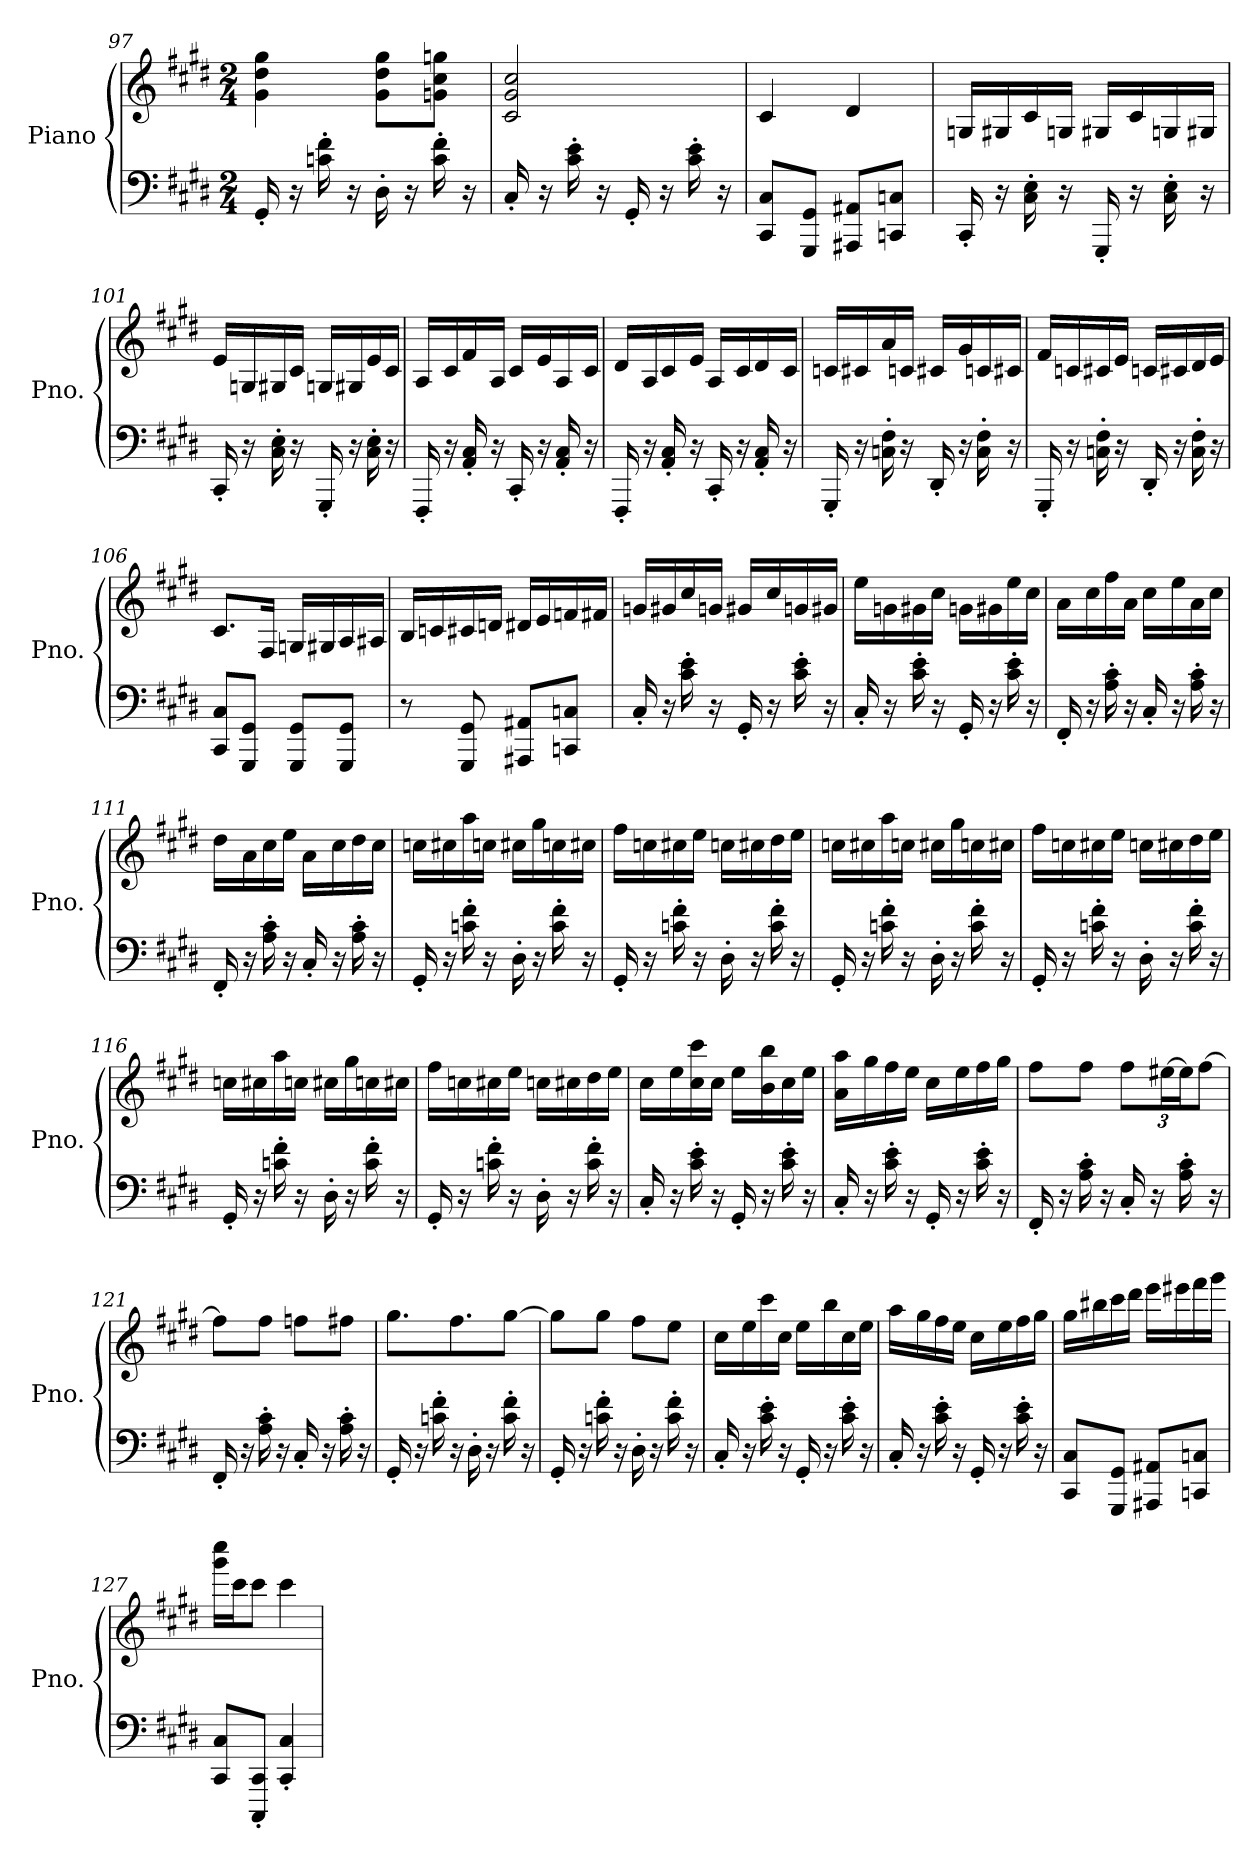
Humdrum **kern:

**kern	**kern
*part1	*part1
*staff2	*staff1
*I"Piano	*
*I'Pno.	*
*clefF4	*clefG2
*k[f#c#g#d#]	*k[f#c#g#d#]
*M2/4	*M2/4
=97	=97
16GG#'/	4g#\ 4dd#\ 4gg#\
16r	.
16cn\' 16f#\'	.
16r	.
16D#'\	8g#\ 8dd#\ 8gg#\L
16r	.
16c\' 16f#\'	8gn\ 8cc#\ 8ggn\J
16r	.
=98	=98
16C#'/	2c#/ 2g#/ 2cc#/
16r	.
16c#\' 16e\'	.
16r	.
16GG#'/	.
16r	.
16c#\' 16e\'	.
16r	.
!!LO:LB:g=z
=99	=99
8CC#/ 8C#/L	4c#/
8GGG#/ 8GG#/J	.
8AAA#X/ 8AA#X/L	4d#/
8CCn/ 8Cn/J	.
=100	=100
16CC#'/	16Gn/LL
16r	16G#X/
16C#\' 16E\'	16c#/
16r	16Gn/JJ
16GGG#'/	16G#X/LL
16r	16c#/
16C#\' 16E\'	16Gn/
16r	16G#X/JJ
=101	=101
16CC#'/	16e/LL
16r	16Gn/
16C#\' 16E\'	16G#X/
16r	16c#/JJ
16GGG#'/	16Gn/LL
16r	16G#X/
16C#\' 16E\'	16e/
16r	16c#/JJ
!!LO:LB:g=z
=102	=102
16FFF#'/	16A/LL
16r	16c#/
16AA/' 16C#/'	16f#/
16r	16A/JJ
16CC#'/	16c#/LL
16r	16e/
16AA/' 16C#/'	16A/
16r	16c#/JJ
=103	=103
16FFF#'/	16d#/LL
16r	16A/
16AA/' 16C#/'	16c#/
16r	16e/JJ
16CC#'/	16A/LL
16r	16c#/
16AA/' 16C#/'	16d#/
16r	16c#/JJ
=104	=104
16GGG#'/	16cn/LL
16r	16c#X/
16Cn\' 16F#\'	16a/
16r	16cn/JJ
16DD#'/	16c#X/LL
16r	16g#/
16C\' 16F#\'	16cn/
16r	16c#X/JJ
!!LO:LB:g=z
=105	=105
16GGG#'/	16f#/LL
16r	16cn/
16Cn\' 16F#\'	16c#X/
16r	16e/JJ
16DD#'/	16cn/LL
16r	16c#X/
16C\' 16F#\'	16d#/
16r	16e/JJ
=106	=106
8CC#/ 8C#/L	8.c#/L
8GGG#/ 8GG#/J	.
.	16F#/Jk
8GGG#/ 8GG#/L	16Gn/LL
.	16G#X/
8GGG#/ 8GG#/J	16A/
.	16A#X/JJ
=107	=107
8r	16B/LL
.	16cn/
8GGG#/ 8GG#/	16c#X/
.	16dn/JJ
8AAA#X/ 8AA#X/L	16d#X/LL
.	16e/
8CCn/ 8Cn/J	16fn/
.	16f#X/JJ
!!LO:LB:g=z
=108	=108
16C#'/	16gn/LL
16r	16g#X/
16c#\' 16e\'	16cc#/
16r	16gn/JJ
16GG#'/	16g#X/LL
16r	16cc#/
16c#\' 16e\'	16gn/
16r	16g#X/JJ
=109	=109
16C#'/	16ee\LL
16r	16gn\
16c#\' 16e\'	16g#X\
16r	16cc#\JJ
16GG#'/	16gn\LL
16r	16g#X\
16c#\' 16e\'	16ee\
16r	16cc#\JJ
=110	=110
16FF#'/	16a\LL
16r	16cc#\
16A\' 16c#\'	16ff#\
16r	16a\JJ
16C#'/	16cc#\LL
16r	16ee\
16A\' 16c#\'	16a\
16r	16cc#\JJ
!!LO:PB:g=z
=111	=111
16FF#'/	16dd#\LL
16r	16a\
16A\' 16c#\'	16cc#\
16r	16ee\JJ
16C#'/	16a\LL
16r	16cc#\
16A\' 16c#\'	16dd#\
16r	16cc#\JJ
=112	=112
16GG#'/	16ccn\LL
16r	16cc#X\
16cn\' 16f#\'	16aa\
16r	16ccn\JJ
16D#'\	16cc#X\LL
16r	16gg#\
16c\' 16f#\'	16ccn\
16r	16cc#X\JJ
=113	=113
16GG#'/	16ff#\LL
16r	16ccn\
16cn\' 16f#\'	16cc#X\
16r	16ee\JJ
16D#'\	16ccn\LL
16r	16cc#X\
16c\' 16f#\'	16dd#\
16r	16ee\JJ
!!LO:LB:g=z
=114	=114
16GG#'/	16ccn\LL
16r	16cc#X\
16cn\' 16f#\'	16aa\
16r	16ccn\JJ
16D#'\	16cc#X\LL
16r	16gg#\
16c\' 16f#\'	16ccn\
16r	16cc#X\JJ
=115	=115
16GG#'/	16ff#\LL
16r	16ccn\
16cn\' 16f#\'	16cc#X\
16r	16ee\JJ
16D#'\	16ccn\LL
16r	16cc#X\
16c\' 16f#\'	16dd#\
16r	16ee\JJ
=116	=116
16GG#'/	16ccn\LL
16r	16cc#X\
16cn\' 16f#\'	16aa\
16r	16ccn\JJ
16D#'\	16cc#X\LL
16r	16gg#\
16c\' 16f#\'	16ccn\
16r	16cc#X\JJ
!!LO:LB:g=z
=117	=117
16GG#'/	16ff#\LL
16r	16ccn\
16cn\' 16f#\'	16cc#X\
16r	16ee\JJ
16D#'\	16ccn\LL
16r	16cc#X\
16c\' 16f#\'	16dd#\
16r	16ee\JJ
=118	=118
16C#'/	16cc#\LL
16r	16ee\
16c#\' 16e\'	16cc#\ 16ccc#\
16r	16cc#\JJ
16GG#'/	16ee\LL
16r	16b\ 16bb\
16c#\' 16e\'	16cc#\
16r	16ee\JJ
=119	=119
16C#'/	16a\ 16aa\LL
16r	16gg#\
16c#\' 16e\'	16ff#\
16r	16ee\JJ
16GG#'/	16cc#\LL
16r	16ee\
16c#\' 16e\'	16ff#\
16r	16gg#\JJ
=120	=120
16FF#'/	8ff#\L
16r	.
16A\' 16c#\'	8ff#\J
16r	.
*	*Xbrackettup
16C#'/	12ff#\L
16r	.
.	[24ee#X\L
16A\' 16c#\'	24ee#\J]
.	[12ff#\J
16r	.
!!LO:LB:g=z
=121	=121
16FF#'/	8ff#\L]
16r	.
16A\' 16c#\'	8ff#\J
16r	.
16C#'/	8ffn\L
16r	.
16A\' 16c#\'	8ff#X\J
16r	.
=122	=122
16GG#'/	8.gg#\L
16r	.
16cn\' 16f#\'	.
16r	8.ff#\
16D#'\	.
16r	.
16c\' 16f#\'	[8gg#\J
16r	.
=123	=123
16GG#'/	8gg#\L]
16r	.
16cn\' 16f#\'	8gg#\J
16r	.
16D#'\	8ff#\L
16r	.
16c\' 16f#\'	8ee\J
16r	.
=124	=124
16C#'/	16cc#\LL
16r	16ee\
16c#\' 16e\'	16ccc#\
16r	16cc#\JJ
16GG#'/	16ee\LL
16r	16bb\
16c#\' 16e\'	16cc#\
16r	16ee\JJ
!!LO:LB:g=z
=125	=125
16C#'/	16aa\LL
16r	16gg#\
16c#\' 16e\'	16ff#\
16r	16ee\JJ
16GG#'/	16cc#\LL
16r	16ee\
16c#\' 16e\'	16ff#\
16r	16gg#\JJ
=126	=126
8CC#/ 8C#/L	16gg#\LL
.	16bb#X\
8GGG#/ 8GG#/J	16ccc#\
.	16ddd#\JJ
8AAA#X/ 8AA#X/L	16eee\LL
.	16eee#X\
8CCn/ 8Cn/J	16fff#\
.	16ggg#\JJ
=127	=127
8CC#/ 8C#/L	16ggg#\ 16cccc#\LL
.	16ccc#\J
8CCC#/' 8CC#/'J	8ccc#\J
4CC#/' 4C#/'	4ccc#\
=	=
*-	*-
